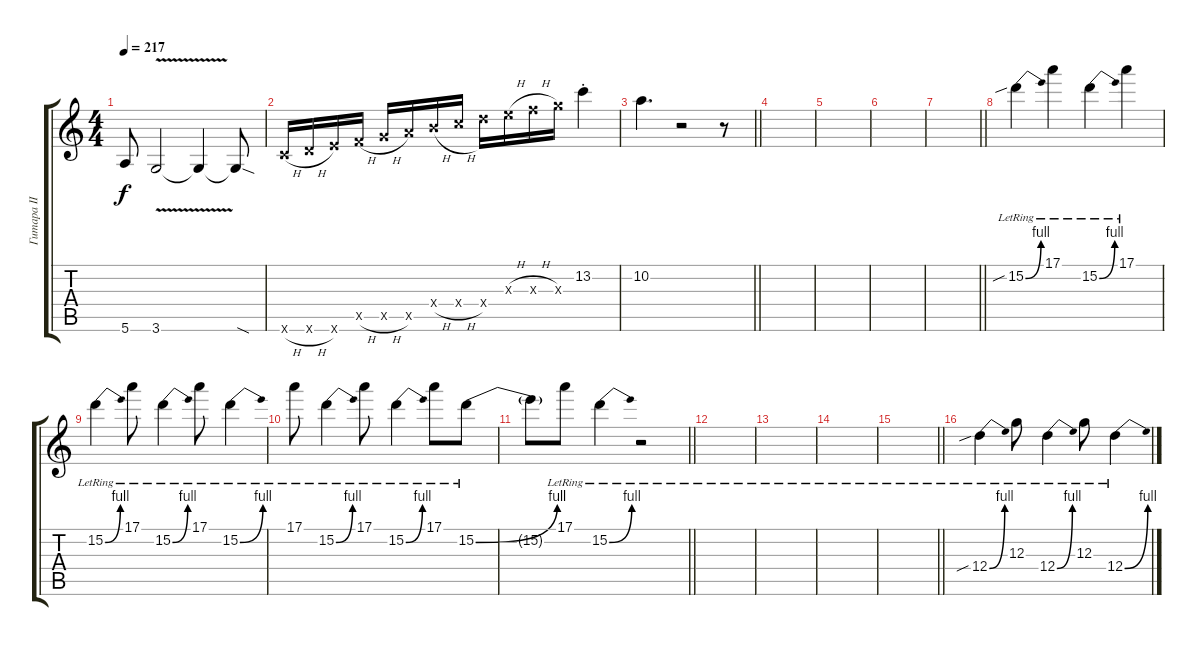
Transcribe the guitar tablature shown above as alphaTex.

\track ("Гитара II" "Гитара II") {instrument distortionguitar}
\staff {score tabs}
\tuning (E4 B3 G3 D3 A2 E2) {hide}
\ts (4 4)
\tempo 217
\clef g2
\ks c
5.6{t}.8{dy f} 3.6{v}.2 3.6{t}.4 3.6{sod t}.8 |
8.6{h x}.16 10.6{h x}.16 12.6{x}.16 8.5{h x}.16 10.5{h x}.16 12.5{x}.16 9.4{h x}.16 10.4{h x}.16 12.4{x}.16 9.3{h x}.16 10.3{h x}.16 12.3{x}.16 13.2{st}.4 |
\barLineRight lightlight
10.2.4{d} r.2 r.8 |
|
|
|
\barLineRight lightlight
|
15.2{be (bend 0 0 60 4) sib lr}.4 17.1{lr}.4 15.2{be (bend 0 0 60 4) lr}.4 17.1{lr}.4 |
15.2{be (bend 0 0 60 4) lr}.4 17.1{lr}.8 15.2{be (bend 0 0 60 4) lr}.4 17.1{lr}.8 15.2{be (bend 0 0 60 4) lr}.4 |
17.1{lr}.8 15.2{be (bend 0 0 60 4) lr}.4 17.1{lr}.8 15.2{be (bend 0 0 60 4) lr}.4 17.1{lr}.8 15.2{be (bend 0 0 60 4) lr}.8 |
\barLineRight lightlight
15.2{t}.8 17.1{lr}.8 15.2{be (bend 0 0 60 4) lr}.4 r.2 |
|
|
|
\barLineRight lightlight
|
12.4{be (bend 0 0 60 4) sib lr}.4 12.3{lr}.8 12.4{be (bend 0 0 60 4) lr}.4 12.3{lr}.8 12.4{be (bend 0 0 60 4) lr}.4
